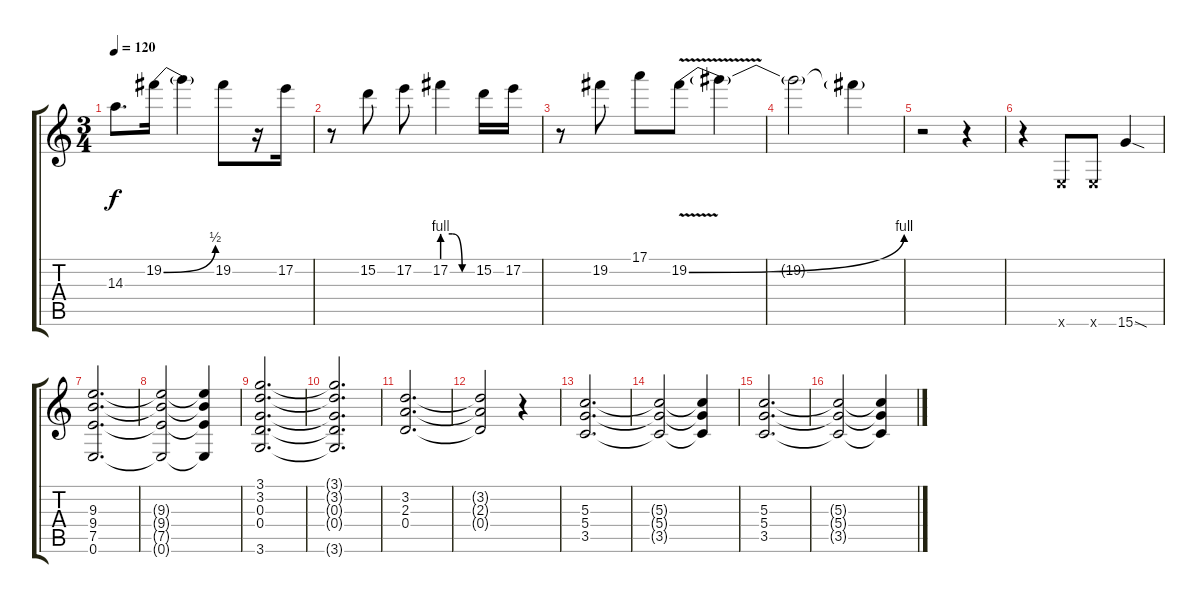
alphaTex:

\track "" {instrument distortionguitar}
\staff {score tabs}
\tuning (E4 B3 G3 D3 A2 E2) {hide}
\ts (3 4)
\tempo 120
\clef g2
\ks c
14.3{t}.8{d dy f} 19.2{be (bend 0 0 60 2)}.16 19.2{t}.4 19.2.8 r.16 17.2.16 |
r.8 15.2.8 17.2.8 17.2{be (custom 0 4 20 4 40 0 60 0)}.4 15.2.16 17.2.16 |
r.8 19.2.8 17.1.8 19.2{be (bend 0 0 60 4) v}.8 19.2{t}.4 |
19.2{t}.2 19.2{t}.4 |
r.2 r.4 |
r.4 0.6{x}.8 0.6{x}.8 15.6{sod}.4 |
(9.3 9.4 7.5 0.6).2{d} |
(9.3{t} 9.4{t} 7.5{t} 0.6{t}).2 (9.3{t} 9.4{t} 7.5{t} 0.6{t}).4 |
(3.1 3.2 0.3 0.4 3.6).2{d} |
(3.1{t} 3.2{t} 0.3{t} 0.4{t} 3.6{t}).2{d} |
(3.2 2.3 0.4).2{d} |
(3.2{t} 2.3{t} 0.4{t}).2 r.4 |
(5.3 5.4 3.5).2{d} |
(5.3{t} 5.4{t} 3.5{t}).2 (5.3{t} 5.4{t} 3.5{t}).4 |
(5.3 5.4 3.5).2{d} |
(5.3{t} 5.4{t} 3.5{t}).2 (5.3{t} 5.4{t} 3.5{t}).4
